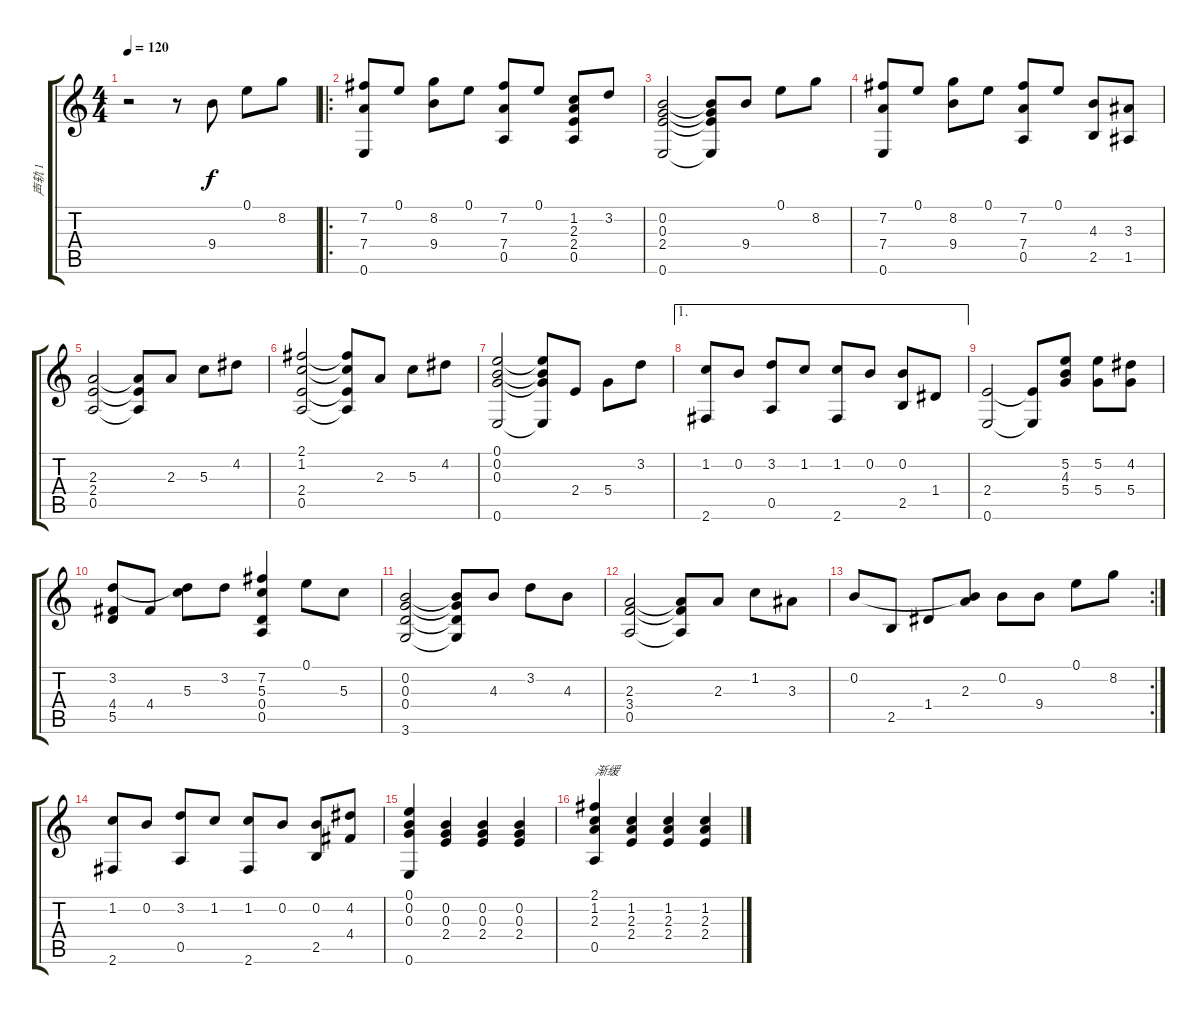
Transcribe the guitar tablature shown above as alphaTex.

\track ("声轨 1" "声轨 1") {instrument acousticguitarnylon}
\staff {score tabs}
\tuning (E4 B3 G3 D3 A2 E2) {hide}
\ts (4 4)
\tempo 120
\clef g2
\ks c
r.2{dy f instrument acousticguitarnylon} r.8 9.4.8 0.1.8 8.2.8 |
\ro
(7.2 7.4 0.6).8 0.1.8 (8.2 9.4).8 0.1.8 (7.2 7.4 0.5).8 0.1.8 (1.2 2.3 2.4 0.5).8 3.2.8 |
(0.2 0.3 2.4 0.6).2 (0.2{t} 0.3{t} 2.4{t} 0.6{t}).8 9.4.8 0.1.8 8.2.8 |
(7.2 7.4 0.6).8 0.1.8 (8.2 9.4).8 0.1.8 (7.2 7.4 0.5).8 0.1.8 (4.3 2.5).8 (3.3 1.5).8 |
(2.3 2.4 0.5).2 (2.3{t} 2.4{t} 0.5{t}).8 2.3.8 5.3.8 4.2.8 |
(2.1 1.2 2.4 0.5).2 (2.1{t} 1.2{t} 2.4{t} 0.5{t}).8 2.3.8 5.3.8 4.2.8 |
(0.1 0.2 0.3 0.6).2 (0.1{t} 0.2{t} 0.3{t} 0.6{t}).8 2.4.8 5.4.8 3.2.8 |
\ae 1
(1.2 2.6).8 0.2.8 (3.2 0.5).8 1.2.8 (1.2 2.6).8 0.2.8 (0.2 2.5).8 1.4.8 |
(2.4 0.6).2 (2.4{t} 0.6{t}).8 (5.2 4.3 5.4).8 (5.2 5.4).8 (4.2 5.4).8 |
(3.2 4.4 5.5).8 4.4.8 (3.2{t} 5.3).8 3.2.8 (7.2 5.3 0.4 0.5).4 0.1.8 5.3.8 |
(0.2 0.3 0.4 3.6).2 (0.2{t} 0.3{t} 0.4{t} 3.6{t}).8 4.3.8 3.2.8 4.3.8 |
(2.3 3.4 0.5).2 (2.3{t} 3.4{t} 0.5{t}).8 2.3.8 1.2.8 3.3.8 |
\rc 2
0.2.8 2.5.8 1.4.8 (0.2{t} 2.3).8 0.2.8 9.4.8 0.1.8 8.2.8 |
(1.2 2.6).8 0.2.8 (3.2 0.5).8 1.2.8 (1.2 2.6).8 0.2.8 (0.2 2.5).8 (4.2 4.4).8 |
(0.1 0.2 0.3 0.6).4 (0.2 0.3 2.4).4 (0.2 0.3 2.4).4 (0.2 0.3 2.4).4 |
(2.1 1.2 2.3 0.5).4{txt "渐缓"} (1.2 2.3 2.4).4 (1.2 2.3 2.4).4 (1.2 2.3 2.4).4
